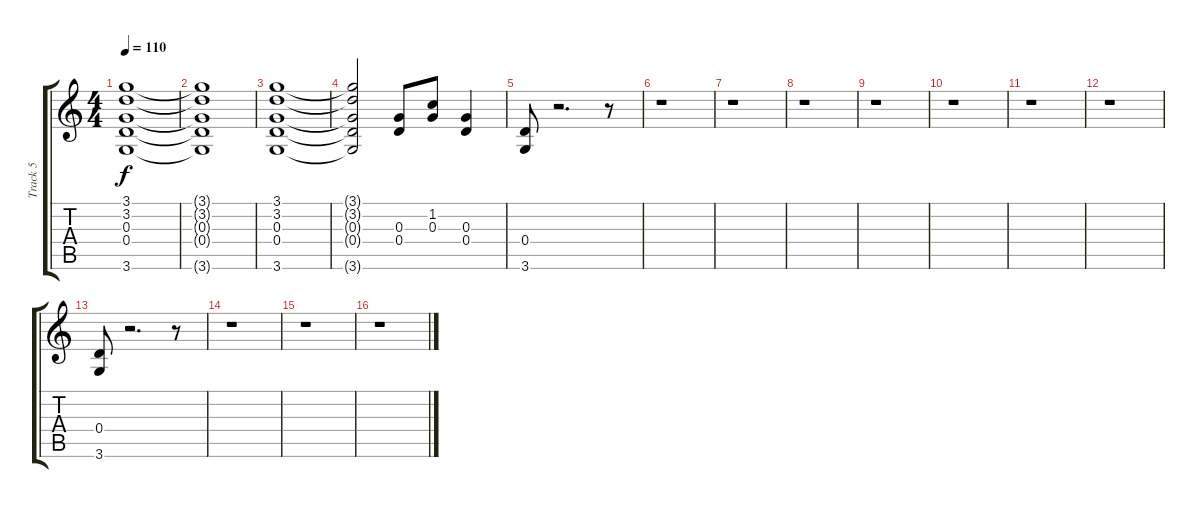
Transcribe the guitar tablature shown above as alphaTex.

\track ("Track 5" "Track 5") {instrument distortionguitar}
\staff {score tabs}
\tuning (E4 B3 G3 D3 A2 E2) {hide}
\ts (4 4)
\tempo 110
\clef g2
\ks c
(3.1 3.2 0.3 0.4 3.6).1{dy f volume 14 balance 12} |
(3.1{t} 3.2{t} 0.3{t} 0.4{t} 3.6{t}).1 |
(3.1 3.2 0.3 0.4 3.6).1 |
(3.1{t} 3.2{t} 0.3{t} 0.4{t} 3.6{t}).2 (0.3 0.4).8 (1.2 0.3).8 (0.3 0.4).4 |
(0.4 3.6).8 r.2{d} r.8 |
r.1 |
r.1 |
r.1 |
r.1 |
r.1 |
r.1 |
r.1 |
(0.4 3.6).8 r.2{d} r.8 |
r.1 |
r.1 |
r.1
